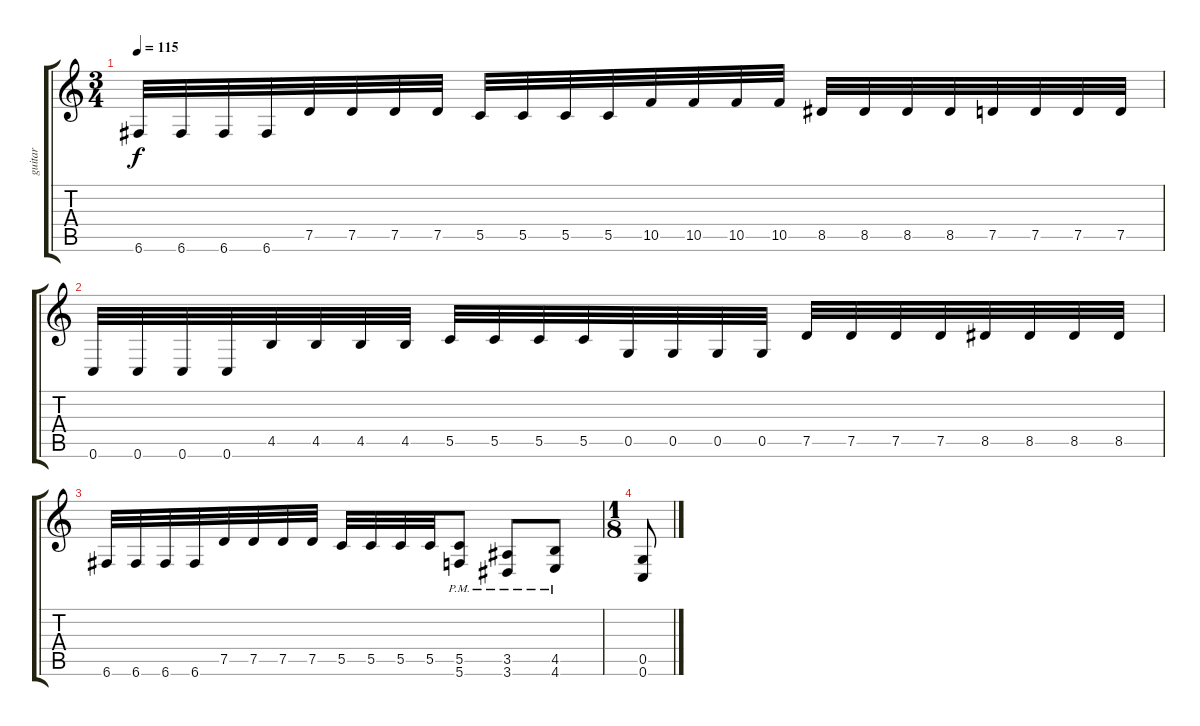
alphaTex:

\track ("guitar" "guitar") {instrument distortionguitar}
\staff {score tabs}
\tuning (D4 A3 F3 C3 G2 C2) {hide}
\ts (3 4)
\tempo 115
\clef g2
\ks c
6.6.32{dy f} 6.6.32 6.6.32 6.6.32 7.5.32 7.5.32 7.5.32 7.5.32 5.5.32 5.5.32 5.5.32 5.5.32 10.5.32 10.5.32 10.5.32 10.5.32 8.5.32 8.5.32 8.5.32 8.5.32 7.5.32 7.5.32 7.5.32 7.5.32 |
0.6.32 0.6.32 0.6.32 0.6.32 4.5.32 4.5.32 4.5.32 4.5.32 5.5.32 5.5.32 5.5.32 5.5.32 0.5.32 0.5.32 0.5.32 0.5.32 7.5.32 7.5.32 7.5.32 7.5.32 8.5.32 8.5.32 8.5.32 8.5.32 |
6.6.32 6.6.32 6.6.32 6.6.32 7.5.32 7.5.32 7.5.32 7.5.32 5.5.32 5.5.32 5.5.32 5.5.32 (5.5{pm} 5.6{pm}).8 (3.5{pm} 3.6{pm}).8 (4.5{pm} 4.6{pm}).8 |
\ts (1 8)
(0.5 0.6).8
